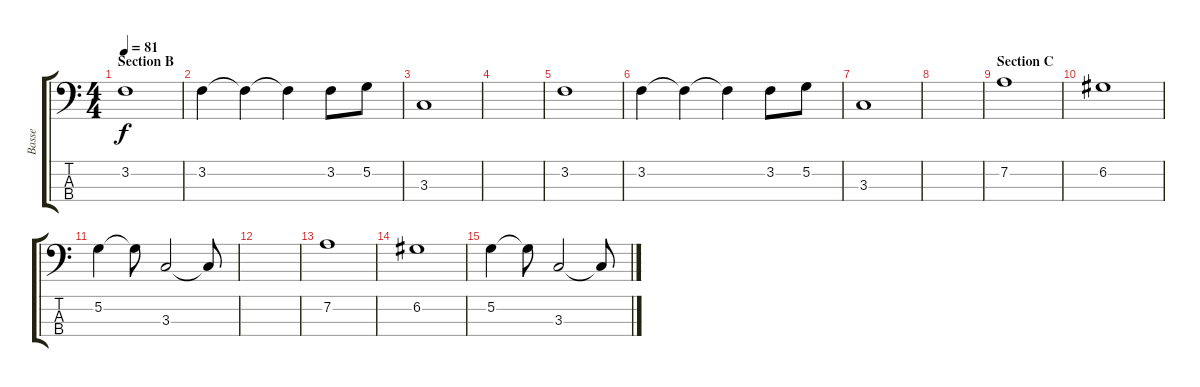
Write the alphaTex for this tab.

\track ("Basse" "Basse") {instrument electricbasspick}
\staff {score tabs}
\tuning (G2 D2 A1 E1) {hide}
\ts (4 4)
\section ("" "Section B")
\tempo 81
\clef f4
\ks c
3.2.1{dy f} |
3.2.4 3.2{t}.4 3.2{t}.4 3.2.8 5.2.8 |
3.3.1 |
|
3.2.1 |
3.2.4 3.2{t}.4 3.2{t}.4 3.2.8 5.2.8 |
3.3.1 |
|
\section ("" "Section C")
7.2.1 |
6.2.1 |
5.2.4 5.2{t}.8 3.3.2 3.3{t}.8 |
|
7.2.1 |
6.2.1 |
5.2.4 5.2{t}.8 3.3.2 3.3{t}.8
